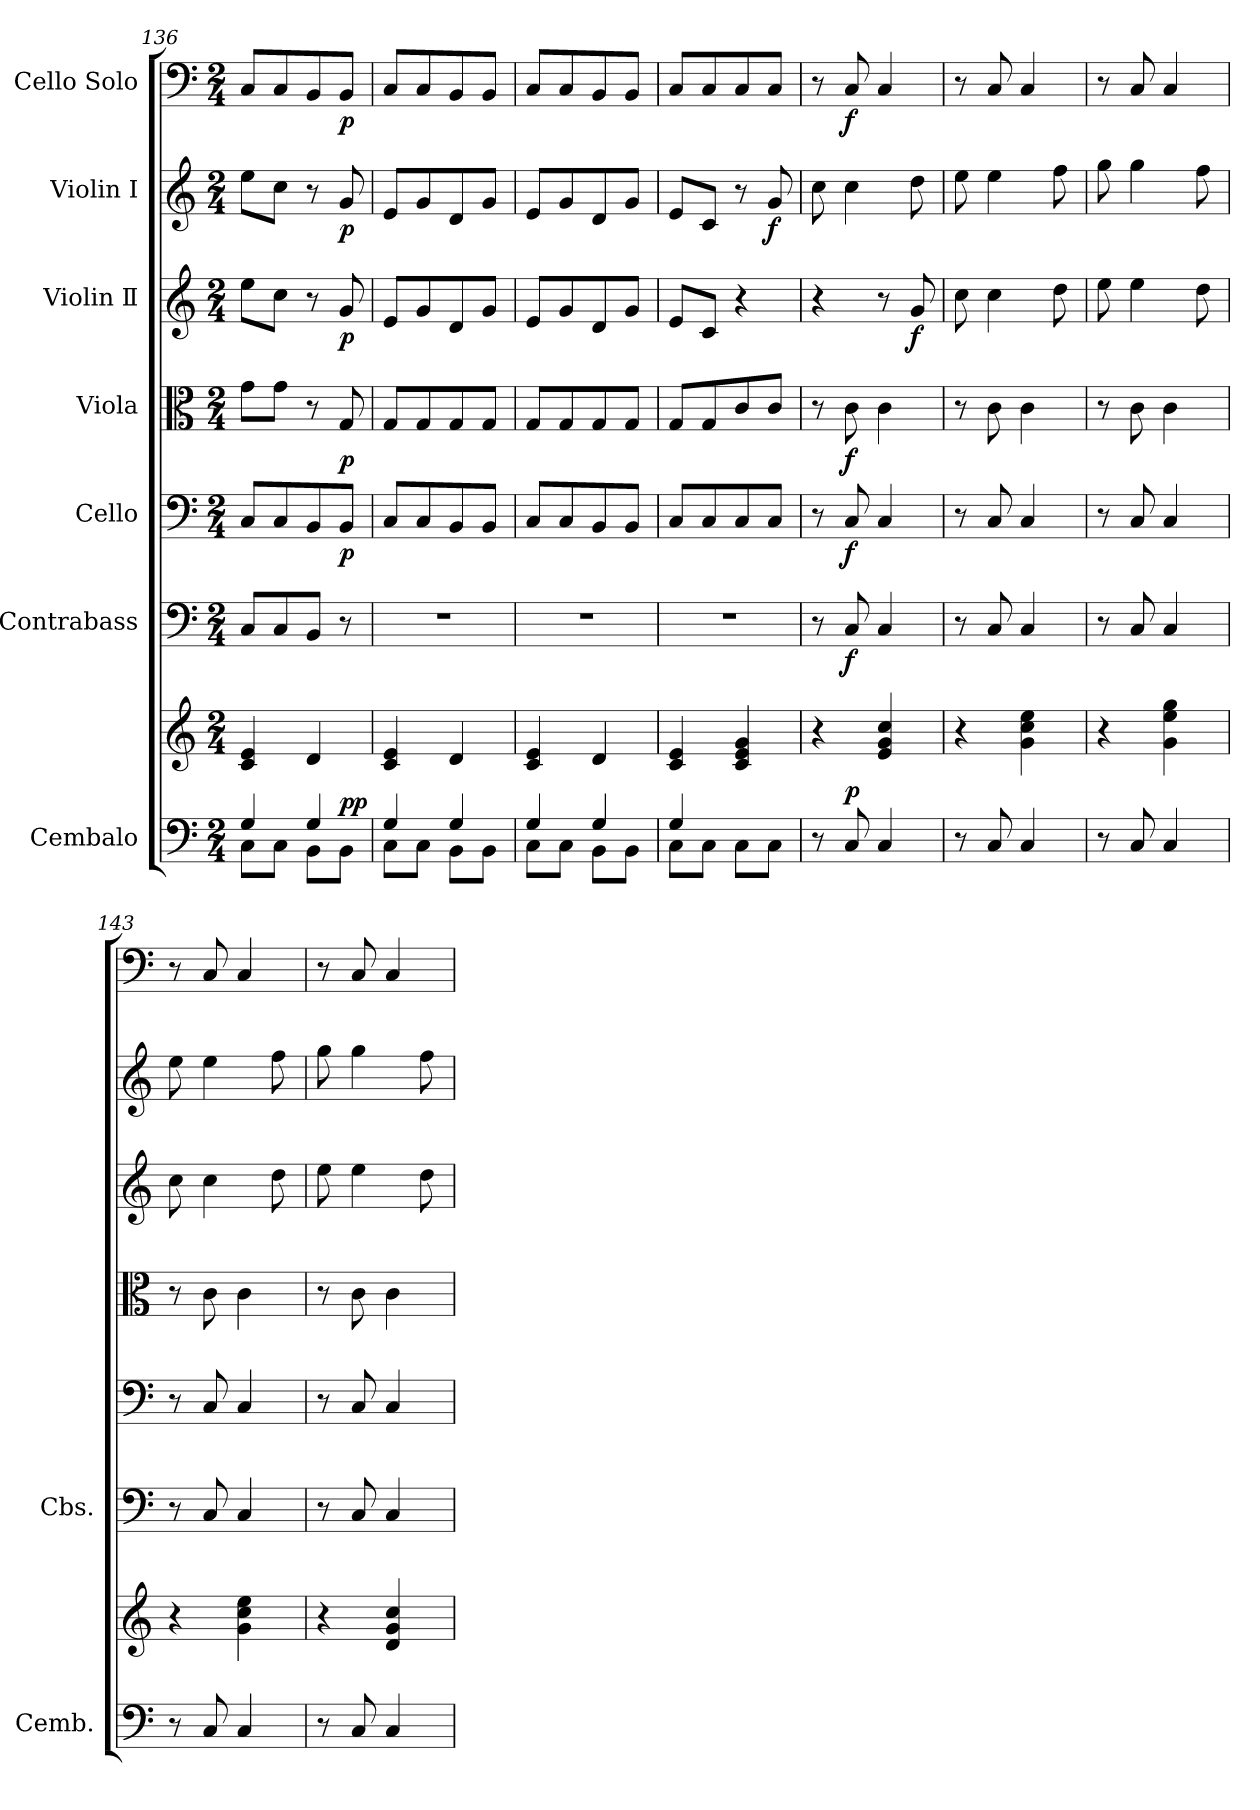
**kern	**kern	**dynam	**kern	**dynam	**kern	**dynam	**kern	**dynam	**kern	**dynam	**kern	**dynam	**kern	**dynam
*part7	*part7	*part7	*part6	*part6	*part5	*part5	*part4	*part4	*part3	*part3	*part2	*part2	*part1	*part1
*staff8	*staff7	*staff7/8	*staff6	*staff6	*staff5	*staff5	*staff4	*staff4	*staff3	*staff3	*staff2	*staff2	*staff1	*staff1
*I"Cembalo	*	*	*I"Contrabass	*	*I"Cello	*	*I"Viola	*	*I"Violin Ⅱ	*	*I"Violin Ⅰ	*	*I"Cello Solo	*
*I'Cemb.	*	*	*I'Cbs.	*	*	*	*	*	*	*	*	*	*	*
*clefF4	*clefG2	*	*clefF4	*	*clefF4	*	*clefC3	*	*clefG2	*	*clefG2	*	*clefF4	*
*	*	*	*ITrd7c12	*	*	*	*	*	*	*	*	*	*	*
*k[]	*k[]	*	*k[]	*	*k[]	*	*k[]	*	*k[]	*	*k[]	*	*k[]	*
*M2/4	*M2/4	*	*M2/4	*	*M2/4	*	*M2/4	*	*M2/4	*	*M2/4	*	*M2/4	*
=136	=136	=136	=136	=136	=136	=136	=136	=136	=136	=136	=136	=136	=136	=136
*^	*	*	*	*	*	*	*	*	*	*	*	*	*	*
4G/	8C\L	4c/ 4e/	.	8CC/L	.	8C/L	.	8g\L	.	8ee\L	.	8ee\L	.	8C/L	.
.	8C\J	.	.	8CC/	.	8C/	.	8g\J	.	8cc\J	.	8cc\J	.	8C/	.
4G/	8BB\L	4d/	.	8BBB/J	.	8BB/	.	8r	.	8r	.	8r	.	8BB/	.
!	!	!	!LO:DY:a=2	!	!	!	!LO:DY:b	!	!LO:DY:b	!	!LO:DY:b	!	!LO:DY:b	!	!LO:DY:b
.	8BB\J	.	pp	8r	.	8BB/J	p	8G/	p	8g/	p	8g/	p	8BB/J	p
=137	=137	=137	=137	=137	=137	=137	=137	=137	=137	=137	=137	=137	=137	=137	=137
4G/	8C\L	4c/ 4e/	.	2r	.	8C/L	.	8G/L	.	8e/L	.	8e/L	.	8C/L	.
.	8C\J	.	.	.	.	8C/	.	8G/	.	8g/	.	8g/	.	8C/	.
4G/	8BB\L	4d/	.	.	.	8BB/	.	8G/	.	8d/	.	8d/	.	8BB/	.
.	8BB\J	.	.	.	.	8BB/J	.	8G/J	.	8g/J	.	8g/J	.	8BB/J	.
=138	=138	=138	=138	=138	=138	=138	=138	=138	=138	=138	=138	=138	=138	=138	=138
4G/	8C\L	4c/ 4e/	.	2r	.	8C/L	.	8G/L	.	8e/L	.	8e/L	.	8C/L	.
.	8C\J	.	.	.	.	8C/	.	8G/	.	8g/	.	8g/	.	8C/	.
4G/	8BB\L	4d/	.	.	.	8BB/	.	8G/	.	8d/	.	8d/	.	8BB/	.
.	8BB\J	.	.	.	.	8BB/J	.	8G/J	.	8g/J	.	8g/J	.	8BB/J	.
=139	=139	=139	=139	=139	=139	=139	=139	=139	=139	=139	=139	=139	=139	=139	=139
4G/	8C\L	4c/ 4e/	.	2r	.	8C/L	.	8G/L	.	8e/L	.	8e/L	.	8C/L	.
.	8C\J	.	.	.	.	8C/	.	8G/	.	8c/J	.	8c/J	.	8C/	.
4ryy	8C\L	4c/ 4e/ 4g/	.	.	.	8C/	.	8c/	.	4r	.	8r	.	8C/	.
!	!	!	!	!	!	!	!	!	!	!	!	!	!LO:DY:b	!	!
.	8C\J	.	.	.	.	8C/J	.	8c/J	.	.	.	8g/	f	8C/J	.
*v	*v	*	*	*	*	*	*	*	*	*	*	*	*	*	*
=140	=140	=140	=140	=140	=140	=140	=140	=140	=140	=140	=140	=140	=140	=140
8r	4r	.	8r	.	8r	.	8r	.	4r	.	8cc\	.	8r	.
!	!	!LO:DY:a=2	!	!LO:DY:b	!	!LO:DY:b	!	!LO:DY:b	!	!	!	!	!	!LO:DY:b
8C/	.	p	8CC/	f	8C/	f	8c\	f	.	.	4cc\	.	8C/	f
4C/	4e/ 4g/ 4cc/	.	4CC/	.	4C/	.	4c\	.	8r	.	.	.	4C/	.
!	!	!	!	!	!	!	!	!	!	!LO:DY:b	!	!	!	!
.	.	.	.	.	.	.	.	.	8g/	f	8dd\	.	.	.
!!LO:LB:g=z
=141	=141	=141	=141	=141	=141	=141	=141	=141	=141	=141	=141	=141	=141	=141
8r	4r	.	8r	.	8r	.	8r	.	8cc\	.	8ee\	.	8r	.
8C/	.	.	8CC/	.	8C/	.	8c\	.	4cc\	.	4ee\	.	8C/	.
4C/	4g\ 4cc\ 4ee\	.	4CC/	.	4C/	.	4c\	.	.	.	.	.	4C/	.
.	.	.	.	.	.	.	.	.	8dd\	.	8ff\	.	.	.
=142	=142	=142	=142	=142	=142	=142	=142	=142	=142	=142	=142	=142	=142	=142
8r	4r	.	8r	.	8r	.	8r	.	8ee\	.	8gg\	.	8r	.
8C/	.	.	8CC/	.	8C/	.	8c\	.	4ee\	.	4gg\	.	8C/	.
4C/	4g\ 4ee\ 4gg\	.	4CC/	.	4C/	.	4c\	.	.	.	.	.	4C/	.
.	.	.	.	.	.	.	.	.	8dd\	.	8ff\	.	.	.
=143	=143	=143	=143	=143	=143	=143	=143	=143	=143	=143	=143	=143	=143	=143
8r	4r	.	8r	.	8r	.	8r	.	8cc\	.	8ee\	.	8r	.
8C/	.	.	8CC/	.	8C/	.	8c\	.	4cc\	.	4ee\	.	8C/	.
4C/	4g\ 4cc\ 4ee\	.	4CC/	.	4C/	.	4c\	.	.	.	.	.	4C/	.
.	.	.	.	.	.	.	.	.	8dd\	.	8ff\	.	.	.
=144	=144	=144	=144	=144	=144	=144	=144	=144	=144	=144	=144	=144	=144	=144
8r	4r	.	8r	.	8r	.	8r	.	8ee\	.	8gg\	.	8r	.
8C/	.	.	8CC/	.	8C/	.	8c\	.	4ee\	.	4gg\	.	8C/	.
4C/	4d/ 4g/ 4cc/	.	4CC/	.	4C/	.	4c\	.	.	.	.	.	4C/	.
.	.	.	.	.	.	.	.	.	8dd\	.	8ff\	.	.	.
=	=	=	=	=	=	=	=	=	=	=	=	=	=	=
*-	*-	*-	*-	*-	*-	*-	*-	*-	*-	*-	*-	*-	*-	*-
